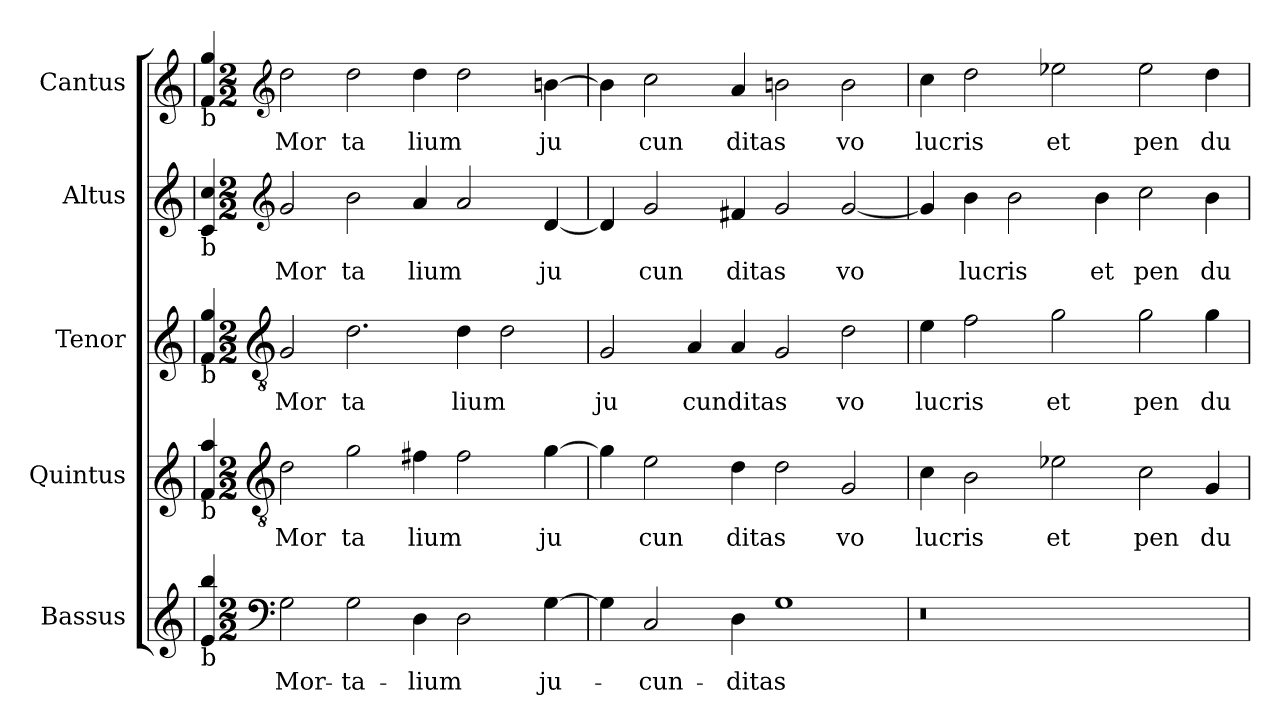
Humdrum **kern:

**kern	**text	**kern	**text	**kern	**text	**kern	**text	**kern	**text
*part5	*part5	*part4	*part4	*part3	*part3	*part2	*part2	*part1	*part1
*staff5	*staff5	*staff4	*staff4	*staff3	*staff3	*staff2	*staff2	*staff1	*staff1
*I"Bassus	*	*I"Quintus	*	*I"Tenor	*	*I"Altus	*	*I"Cantus	*
!!LO:PB:g=z
*stria5	*	*stria5	*	*stria5	*	*stria5	*	*stria5	*
=1	=1!	=1	=1!	=1	=1!	=1	=1!	=1!	=1!
!	!	!	!	!	!	!	!	!LO:TX:b:t=b	!
!	!	!	!	!	!	!LO:TX:b:t=b	!	!	!
!	!	!	!	!LO:TX:b:t=b	!	!	!	!	!
!	!	!LO:TX:b:t=b	!	!	!	!	!	!	!
!LO:TX:b:t=b	!	!	!	!	!	!	!	!	!
4bb/ 4e/	.	4aa/ 4f/	.	4gg/ 4f/	.	4cc/ 4c/	.	4gg/ 4f/	.
*clefF4	*	*clefGv2	*	*clefGv2	*	*clefG2	*	*clefG2	*
*M2/2	*	*M2/2	*	*M2/2	*	*M2/2	*	*M2/2	*
*met(c|)	*	*met(c|)	*	*met(c|)	*	*met(c|)	*	*met(c|)	*
!	!LO:LY:b:cj	!	!LO:LY:b:cj	!	!LO:LY:b:cj	!	!LO:LY:b:cj	!	!LO:LY:b:cj
2G\	Mor-	2d\	Mor	2G/	Mor	2g/	Mor	2dd\	Mor
!	!LO:LY:b:cj	!	!LO:LY:b:cj	!	!LO:LY:b:cj	!	!LO:LY:b:cj	!	!LO:LY:b:cj
2G\	-ta-	2g\	ta	2.d\	ta	2b\	ta	2dd\	ta
!	!LO:LY:b	!	!LO:LY:b	!	!	!	!LO:LY:b	!	!LO:LY:b
4D\	-lium	4f#X\	lium	.	.	4a/	lium	4dd\	lium
!	!	!	!	!	!LO:LY:b	!	!	!	!
2D\	.	2f#\	.	4d\	lium	2a/	.	2dd\	.
.	.	.	.	2d\	.	.	.	.	.
!	!LO:LY:b:cj	!	!LO:LY:b:cj	!	!	!	!LO:LY:b:cj	!	!LO:LY:b:cj
[>4G\	ju-	[>4g\	ju	.	.	[<4d/	ju	[>4bn\	ju
=2	=2	=2	=2	=2	=2	=2	=2	=2	=2
!	!	!	!	!	!LO:LY:b:cj	!	!	!	!
4G\]	.	4g\]	.	2G/	ju	4d/]	.	4b\]	.
!	!LO:LY:b:cj	!	!LO:LY:b:cj	!	!	!	!LO:LY:b:cj	!	!LO:LY:b:cj
2C/	-cun-	2e\	cun	.	.	2g/	cun	2cc\	cun
!	!	!	!	!	!LO:LY:b	!	!	!	!
.	.	.	.	4A/	cunditas	.	.	.	.
!	!LO:LY:b	!	!LO:LY:b	!	!	!	!LO:LY:b	!	!LO:LY:b
4D\	-ditas	4d\	ditas	4A/	.	4f#X/	ditas	4a/	ditas
1G	.	2d\	.	2G/	.	2g/	.	2bn\	.
!	!	!	!LO:LY:b:cj	!	!LO:LY:b:cj	!	!LO:LY:b:cj	!	!LO:LY:b:cj
.	.	2G/	vo	2d\	vo	[<2g/	vo	2b\	vo
=3	=3	=3	=3	=3	=3	=3	=3	=3	=3
!	!	!	!LO:LY:b	!	!LO:LY:b	!	!	!	!LO:LY:b
0r	.	4c\	lucris	4e\	lucris	4g/]	.	4cc\	lucris
!	!	!	!	!	!	!	!LO:LY:b	!	!
.	.	2B\	.	2f\	.	4b\	lucris	2dd\	.
.	.	.	.	.	.	2b\	.	.	.
!	!	!	!LO:LY:b:cj	!	!LO:LY:b:cj	!	!	!	!LO:LY:b:cj
.	.	2e-\	et	2g\	et	.	.	2ee-X\	et
!	!	!	!	!	!	!	!LO:LY:b:cj	!	!
.	.	.	.	.	.	4b\	et	.	.
!	!	!	!LO:LY:b:cj	!	!LO:LY:b:cj	!	!LO:LY:b:cj	!	!LO:LY:b:cj
.	.	2c\	pen	2g\	pen	2cc\	pen	2ee-\	pen
!	!	!	!LO:LY:b:cj	!	!LO:LY:b:cj	!	!LO:LY:b:cj	!	!LO:LY:b:cj
.	.	4G/	du	4g\	du	4b\	du	4dd\	du
=	=	=	=	=	=	=	=	=	=
*-	*-	*-	*-	*-	*-	*-	*-	*-	*-
